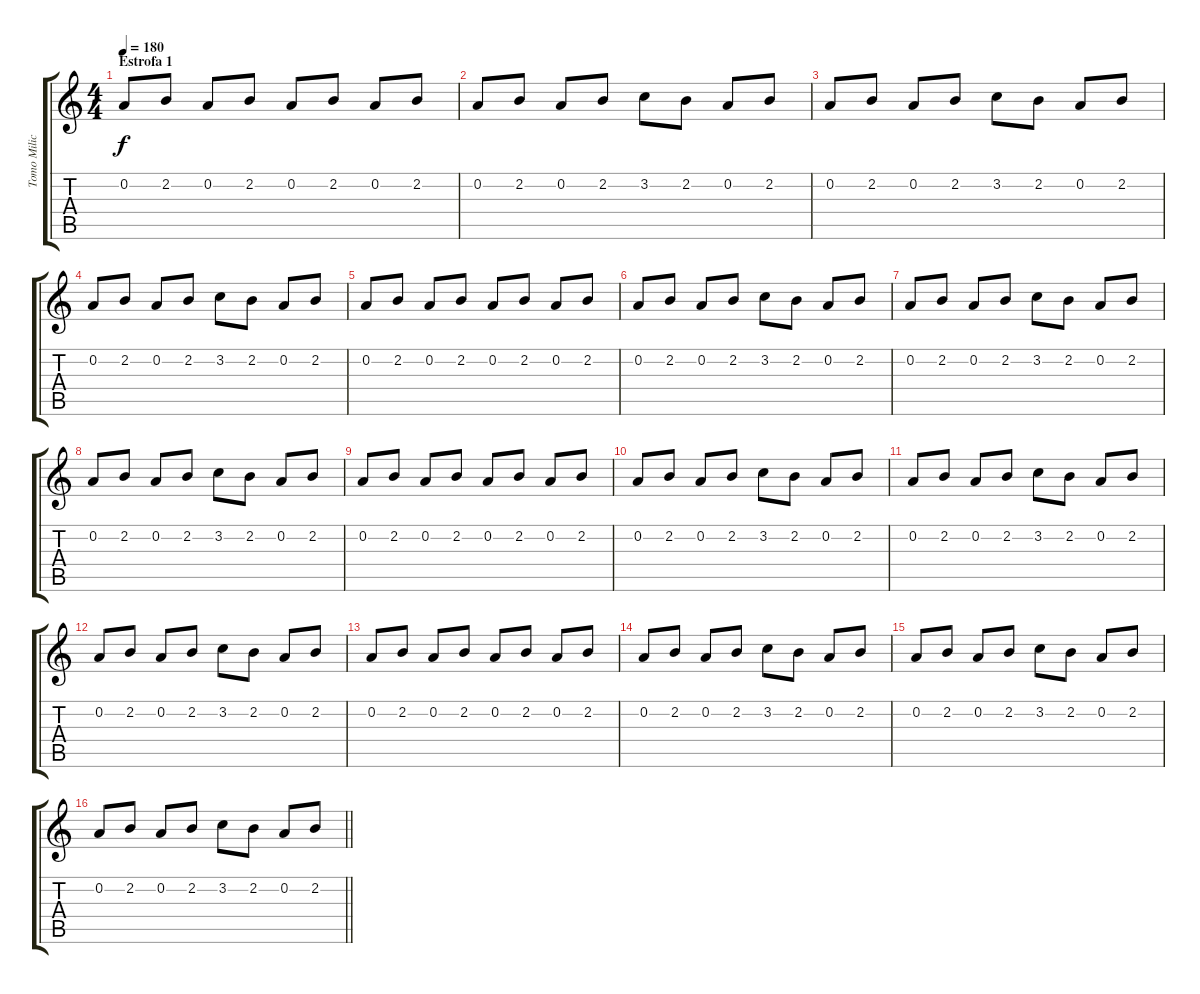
\track ("Tomo Milicevic" "Tomo Milic") {instrument distortionguitar}
\staff {score tabs}
\tuning (D4 A3 F3 C3 G2 C2) {hide}
\ts (4 4)
\section ("" "Estrofa 1")
\tempo 180
\clef g2
\ks c
0.2.8{dy f} 2.2.8 0.2.8 2.2.8 0.2.8 2.2.8 0.2.8 2.2.8 |
0.2.8 2.2.8 0.2.8 2.2.8 3.2.8 2.2.8 0.2.8 2.2.8 |
0.2.8 2.2.8 0.2.8 2.2.8 3.2.8 2.2.8 0.2.8 2.2.8 |
0.2.8 2.2.8 0.2.8 2.2.8 3.2.8 2.2.8 0.2.8 2.2.8 |
0.2.8 2.2.8 0.2.8 2.2.8 0.2.8 2.2.8 0.2.8 2.2.8 |
0.2.8 2.2.8 0.2.8 2.2.8 3.2.8 2.2.8 0.2.8 2.2.8 |
0.2.8 2.2.8 0.2.8 2.2.8 3.2.8 2.2.8 0.2.8 2.2.8 |
0.2.8 2.2.8 0.2.8 2.2.8 3.2.8 2.2.8 0.2.8 2.2.8 |
0.2.8 2.2.8 0.2.8 2.2.8 0.2.8 2.2.8 0.2.8 2.2.8 |
0.2.8 2.2.8 0.2.8 2.2.8 3.2.8 2.2.8 0.2.8 2.2.8 |
0.2.8 2.2.8 0.2.8 2.2.8 3.2.8 2.2.8 0.2.8 2.2.8 |
0.2.8 2.2.8 0.2.8 2.2.8 3.2.8 2.2.8 0.2.8 2.2.8 |
0.2.8 2.2.8 0.2.8 2.2.8 0.2.8 2.2.8 0.2.8 2.2.8 |
0.2.8 2.2.8 0.2.8 2.2.8 3.2.8 2.2.8 0.2.8 2.2.8 |
0.2.8 2.2.8 0.2.8 2.2.8 3.2.8 2.2.8 0.2.8 2.2.8 |
\barLineRight lightlight
0.2.8 2.2.8 0.2.8 2.2.8 3.2.8 2.2.8 0.2.8 2.2.8
